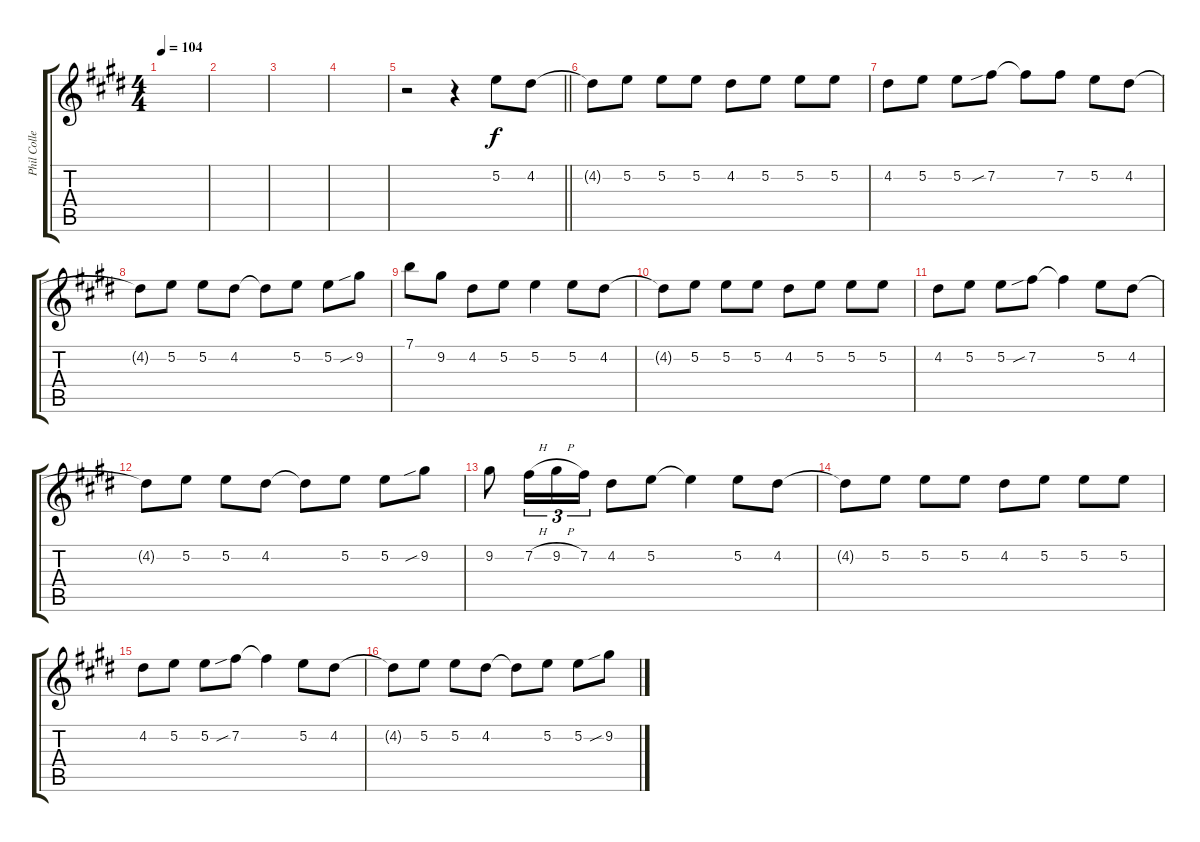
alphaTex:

\track ("Phil Collen" "Phil Colle") {instrument distortionguitar}
\staff {score tabs}
\tuning (E4 B3 G3 D3 A2 E2) {hide}
\ts (4 4)
\tempo 104
\clef g2
\ks e
|
|
|
|
\barLineRight lightlight
r.2 r.4 5.2.8 4.2.8 |
4.2{t}.8 5.2.8 5.2.8 5.2.8 4.2.8 5.2.8 5.2.8 5.2.8 |
4.2.8 5.2.8 5.2.8 7.2{sib}.8 7.2{t}.8 7.2.8 5.2.8 4.2.8 |
4.2{t}.8 5.2.8 5.2.8 4.2.8 4.2{t}.8 5.2.8 5.2.8 9.2{sib}.8 |
7.1.8 9.2.8 4.2.8 5.2.8 5.2.4 5.2.8 4.2.8 |
4.2{t}.8 5.2.8 5.2.8 5.2.8 4.2.8 5.2.8 5.2.8 5.2.8 |
4.2.8 5.2.8 5.2.8 7.2{sib}.8 7.2{t}.4 5.2.8 4.2.8 |
4.2{t}.8 5.2.8 5.2.8 4.2.8 4.2{t}.8 5.2.8 5.2.8 9.2{sib}.8 |
9.2.8 7.2{h}.16{tu (3 2)} 9.2{h}.16{tu (3 2)} 7.2.16{tu (3 2)} 4.2.8 5.2.8 5.2{t}.4 5.2.8 4.2.8 |
4.2{t}.8 5.2.8 5.2.8 5.2.8 4.2.8 5.2.8 5.2.8 5.2.8 |
4.2.8 5.2.8 5.2.8 7.2{sib}.8 7.2{t}.4 5.2.8 4.2.8 |
4.2{t}.8 5.2.8 5.2.8 4.2.8 4.2{t}.8 5.2.8 5.2.8 9.2{sib}.8
